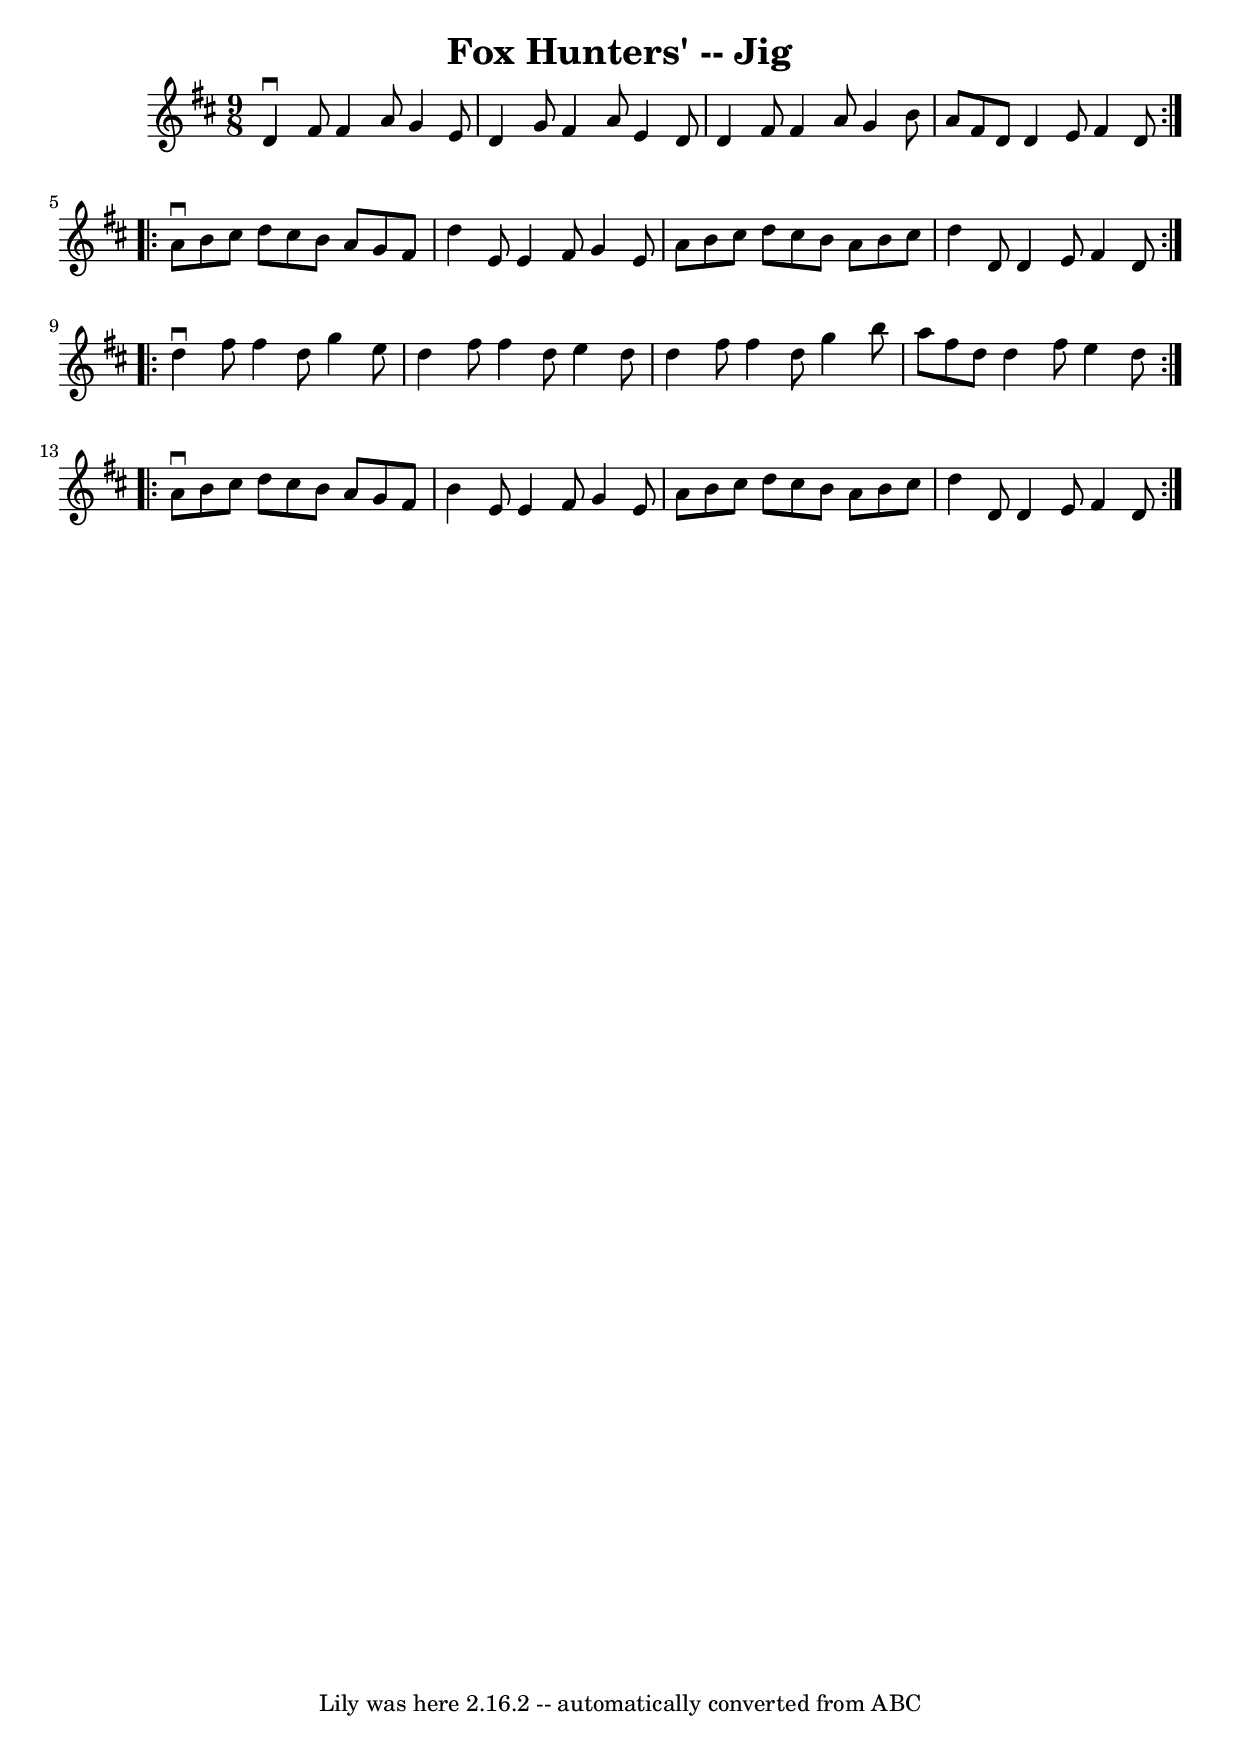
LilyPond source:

\version "2.16.2"
\include "Mammoth.ily"
\header {
  %% book = "Ryan's Mammoth Collection"
 crossRefNumber = "1"
 footnotes = "\\\\86 442"
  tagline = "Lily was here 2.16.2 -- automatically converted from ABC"
  title = "Fox Hunters' -- Jig"

}
voicedefault =  {



  \repeat volta 2 {

    \time 9/8 
    \key d \major d'4^\downbow fs'8 fs'4 a'8 g'4 e'8     |
 d'4 g'8 fs'4 a'8 e'4 d'8    |
 d'4 fs'8 fs'4 a'8 g'4 b'8     |
 a'8 fs'8 d'8 d'4 e'8   
 fs'4 d'8    
  }     
  \repeat volta 2 {
 a'8^\downbow b'8 cs''8 d''8 cs''8 b'8 a'8 g'8 fs'8     |
 d''4 e'8 e'4 fs'8 g'4 e'8     |
 a'8 b'8 cs''8 d''8 cs''8 b'8 a'8 b'8 cs''8     |
 d''4 d'8 d'4 e'8 fs'4    
 d'8    
  }     
  \repeat volta 2 {
 d''4^\downbow fs''8 fs''4 d''8 g''4 e''8     |
 d''4 fs''8 fs''4 d''8 e''4 d''8     |
 d''4 fs''8 fs''4 d''8 g''4 b''8    |
 a''8  
 fs''8 d''8 d''4 fs''8 e''4 d''8    
  }     
  \repeat volta 2 {
 a'8^\downbow b'8 cs''8 d''8 cs''8 b'8 a'8 g'8 fs'8     |
 b'4 e'8 e'4 fs'8 g'4 e'8    |
 a'8 b'8 cs''8 d''8 cs''8 b'8 a'8 b'8 cs''8     |
 d''4    
 d'8 d'4 e'8 fs'4 d'8    
  }   

}

\score{
  <<

    \context Staff="default"
    {
      \voicedefault 
      
    }

  >>
  \layout {
    
  }
  \midi {
  }

}
